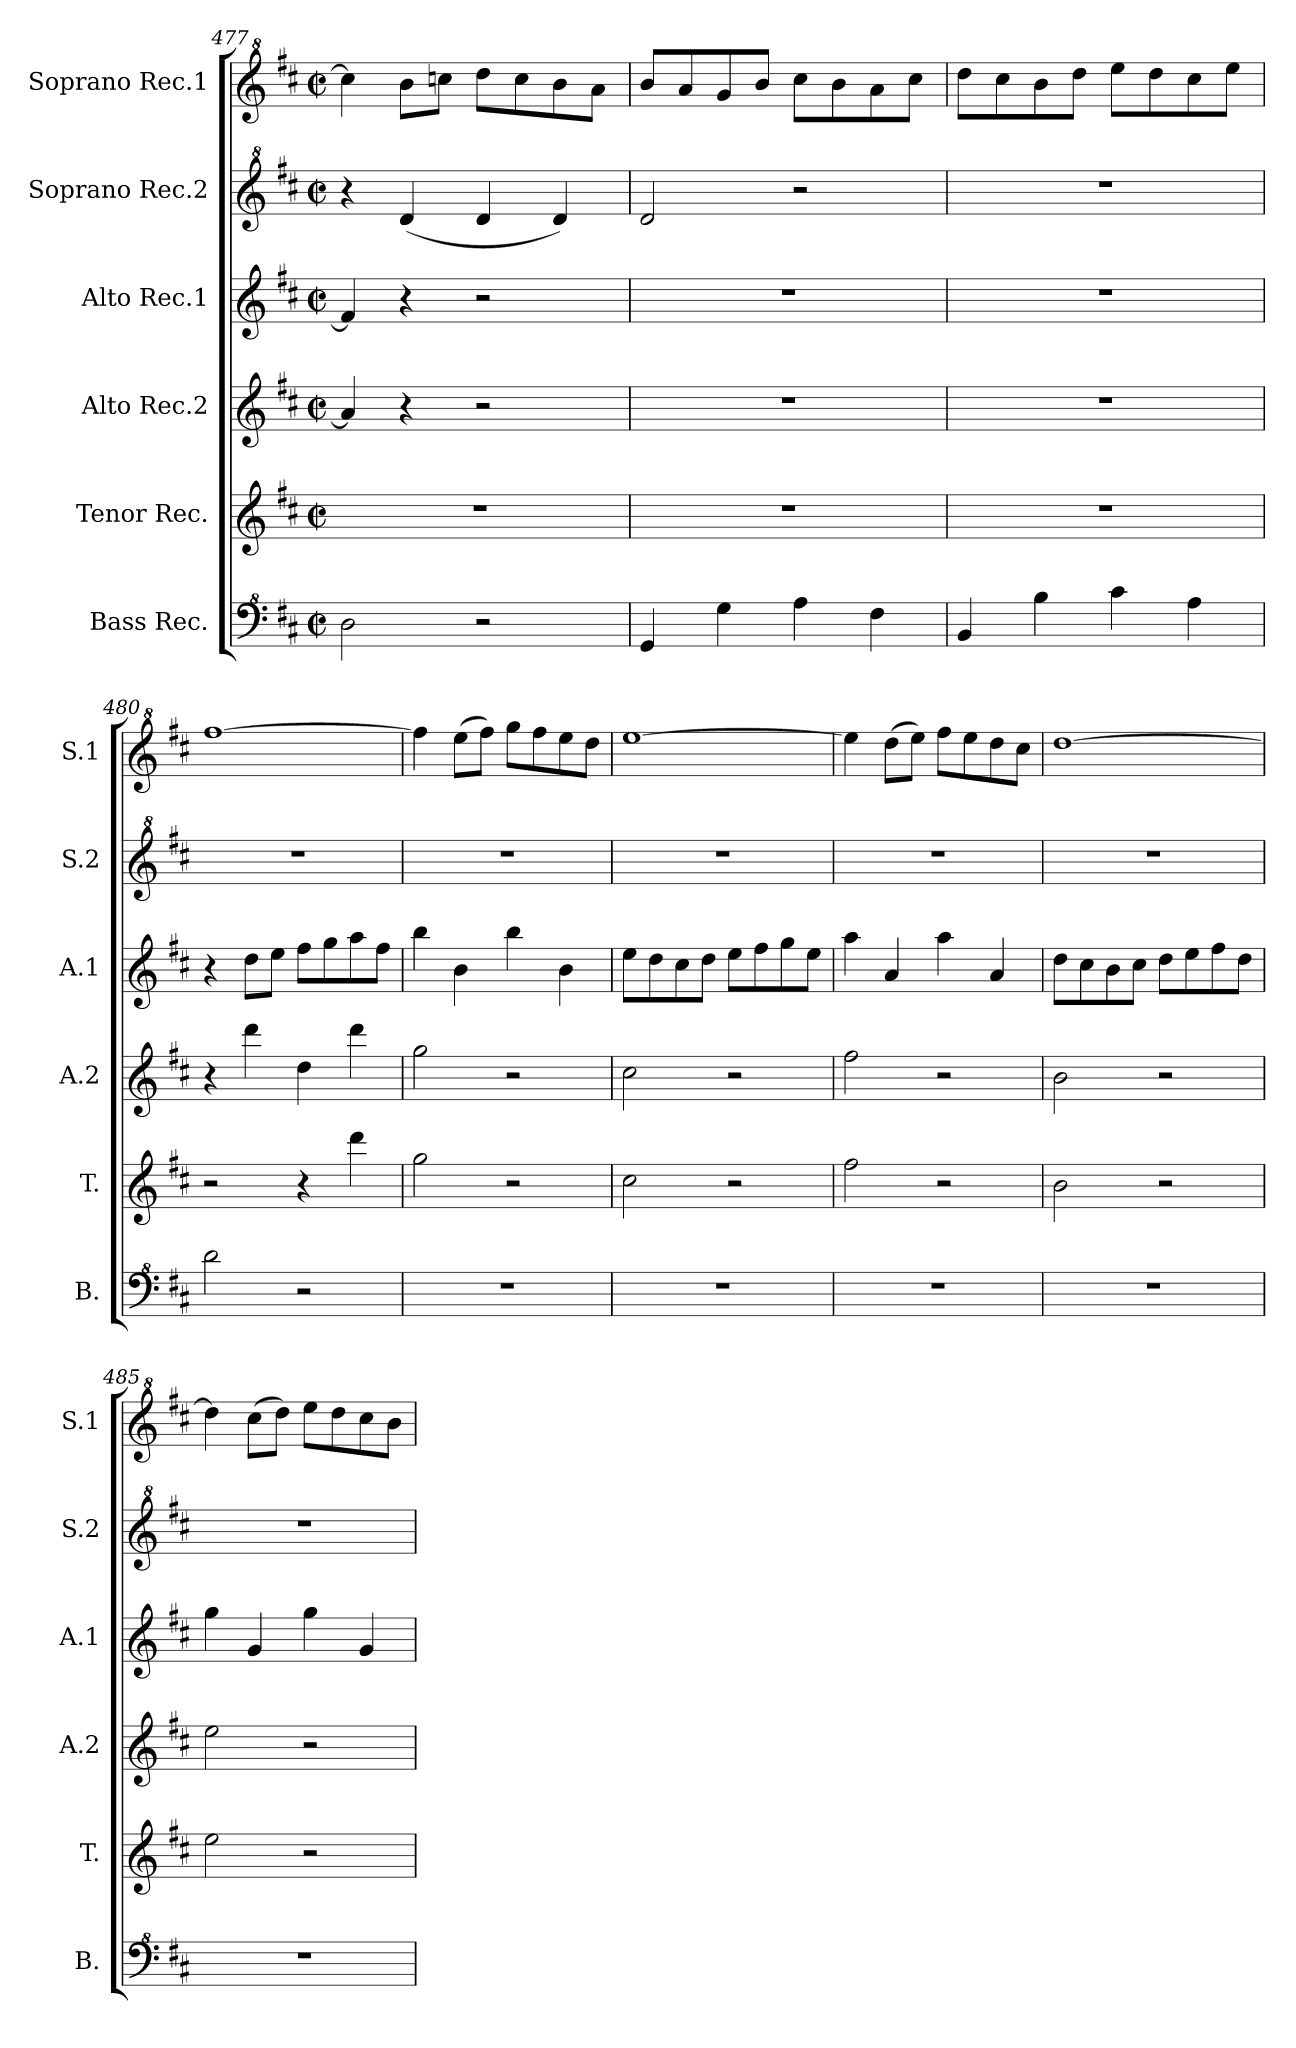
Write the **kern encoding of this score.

**kern	**kern	**kern	**kern	**kern	**kern
*part6	*part5	*part4	*part3	*part2	*part1
*staff6	*staff5	*staff4	*staff3	*staff2	*staff1
*I"Bass Rec.	*I"Tenor Rec.	*I"Alto Rec.2	*I"Alto Rec.1	*I"Soprano Rec.2	*I"Soprano Rec.1
*I'B.	*I'T.	*I'A.2	*I'A.1	*I'S.2	*I'S.1
*clefF^4	*clefG2	*clefG2	*clefG2	*clefG^2	*clefG^2
*k[f#c#]	*k[f#c#]	*k[f#c#]	*k[f#c#]	*k[f#c#]	*k[f#c#]
*D:	*D:	*D:	*D:	*D:	*D:
*M2/2	*M2/2	*M2/2	*M2/2	*M2/2	*M2/2
*met(c|)	*met(c|)	*met(c|)	*met(c|)	*met(c|)	*met(c|)
=477	=477	=477	=477	=477	=477
2d\	1r	4a/]	4f#/]	4r	4ccc\]
.	.	4r	4r	(4dd/	8bb\L
.	.	.	.	.	8cccn\J
2r	.	2r	2r	4dd/	8ddd\L
.	.	.	.	.	8ccc\
.	.	.	.	4dd/)	8bb\
.	.	.	.	.	8aa\J
=478	=478	=478	=478	=478	=478
4G/	1r	1r	1r	2dd/	8bb/L
.	.	.	.	.	8aa/
4g\	.	.	.	.	8gg/
.	.	.	.	.	8bb/J
4a\	.	.	.	2r	8ccc#\L
.	.	.	.	.	8bb\
4f#\	.	.	.	.	8aa\
.	.	.	.	.	8ccc#\J
=479	=479	=479	=479	=479	=479
4B/	1r	1r	1r	1r	8ddd\L
.	.	.	.	.	8ccc#\
4b\	.	.	.	.	8bb\
.	.	.	.	.	8ddd\J
4cc#\	.	.	.	.	8eee\L
.	.	.	.	.	8ddd\
4a\	.	.	.	.	8ccc#\
.	.	.	.	.	8eee\J
=480	=480	=480	=480	=480	=480
2dd\	2r	4r	4r	1r	[1fff#
.	.	4ddd\	8dd\L	.	.
.	.	.	8ee\J	.	.
2r	4r	4dd\	8ff#\L	.	.
.	.	.	8gg\	.	.
.	4ddd\	4ddd\	8aa\	.	.
.	.	.	8ff#\J	.	.
!!LO:LB:g=z
=481	=481	=481	=481	=481	=481
1r	2gg\	2gg\	4bb\	1r	4fff#\]
.	.	.	4b\	.	(>8eee\L
.	.	.	.	.	8fff#\J)
.	2r	2r	4bb\	.	8ggg\L
.	.	.	.	.	8fff#\
.	.	.	4b\	.	8eee\
.	.	.	.	.	8ddd\J
=482	=482	=482	=482	=482	=482
1r	2cc#\	2cc#\	8ee\L	1r	[1eee
.	.	.	8dd\	.	.
.	.	.	8cc#\	.	.
.	.	.	8dd\J	.	.
.	2r	2r	8ee\L	.	.
.	.	.	8ff#\	.	.
.	.	.	8gg\	.	.
.	.	.	8ee\J	.	.
=483	=483	=483	=483	=483	=483
1r	2ff#\	2ff#\	4aa\	1r	4eee\]
.	.	.	4a/	.	(>8ddd\L
.	.	.	.	.	8eee\J)
.	2r	2r	4aa\	.	8fff#\L
.	.	.	.	.	8eee\
.	.	.	4a/	.	8ddd\
.	.	.	.	.	8ccc#\J
=484	=484	=484	=484	=484	=484
1r	2b\	2b\	8dd\L	1r	[1ddd
.	.	.	8cc#\	.	.
.	.	.	8b\	.	.
.	.	.	8cc#\J	.	.
.	2r	2r	8dd\L	.	.
.	.	.	8ee\	.	.
.	.	.	8ff#\	.	.
.	.	.	8dd\J	.	.
=485	=485	=485	=485	=485	=485
1r	2ee\	2ee\	4gg\	1r	4ddd\]
.	.	.	4g/	.	(>8ccc#\L
.	.	.	.	.	8ddd\J)
.	2r	2r	4gg\	.	8eee\L
.	.	.	.	.	8ddd\
.	.	.	4g/	.	8ccc#\
.	.	.	.	.	8bb\J
=	=	=	=	=	=
*-	*-	*-	*-	*-	*-
